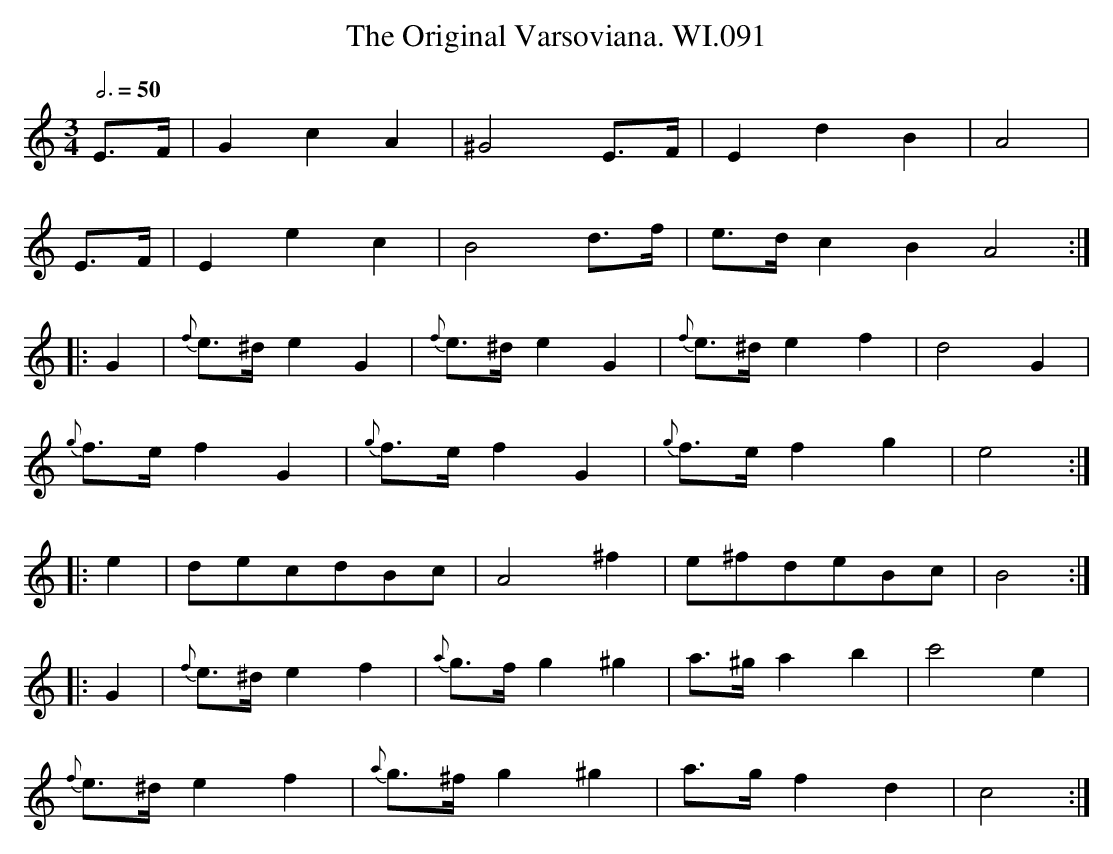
X:1
T:Original Varsoviana. WI.091, The
M:3/4
L:1/8
Q:3/4=50
K:C
E>F|G2c2A2|^G4E>F|E2d2B2|A4|
E>F|E2e2c2|B4d>f|e>dc2B2A4:|
|:G2|{f}e>^de2G2|{f}e>^de2G2|{f}e>^de2f2|d4G2|
{g}f>ef2G2|{g}f>ef2G2|{g}f>ef2g2|e4:|
|:e2|decdBc|A4^f2|e^fdeBc|B4:|
|:G2|{f}e>^de2f2|{a}g>fg2^g2|a>^ga2b2|c'4e2|
{f}e>^de2f2|{a}g>^fg2^g2|a>gf2d2|c4:|
